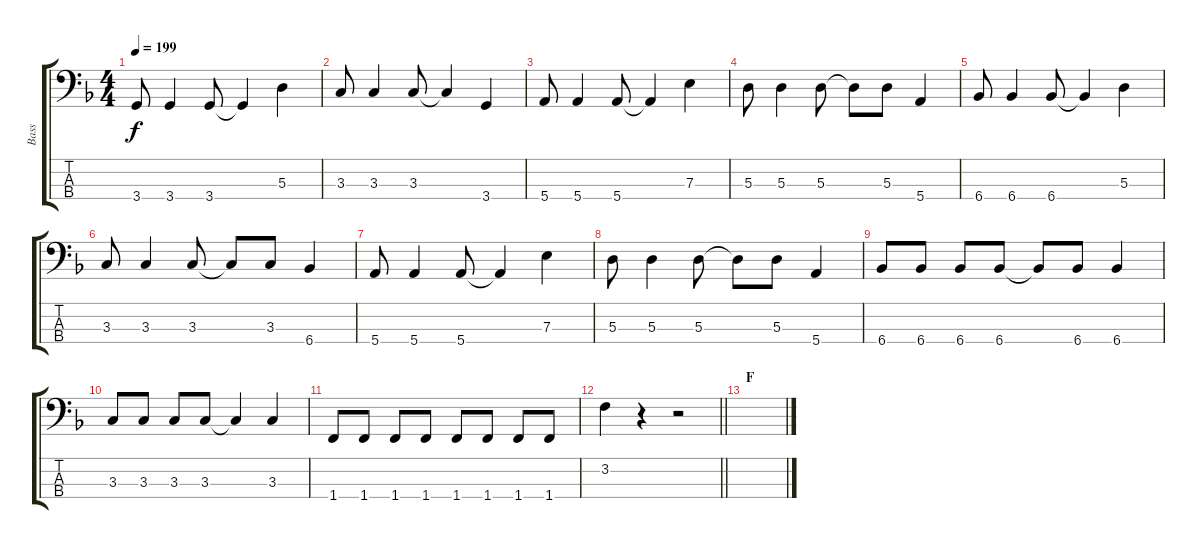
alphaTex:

\track ("Bass" "Bass") {instrument electricbasspick}
\staff {score tabs}
\tuning (G2 D2 A1 E1) {hide}
\ts (4 4)
\tempo 199
\clef f4
\ks f
3.4.8{dy f} 3.4.4 3.4.8 3.4{t}.4 5.3.4 |
3.3.8 3.3.4 3.3.8 3.3{t}.4 3.4.4 |
5.4.8 5.4.4 5.4.8 5.4{t}.4 7.3.4 |
5.3.8 5.3.4 5.3.8 5.3{t}.8 5.3.8 5.4.4 |
6.4.8 6.4.4 6.4.8 6.4{t}.4 5.3.4 |
3.3.8 3.3.4 3.3.8 3.3{t}.8 3.3.8 6.4.4 |
5.4.8 5.4.4 5.4.8 5.4{t}.4 7.3.4 |
5.3.8 5.3.4 5.3.8 5.3{t}.8 5.3.8 5.4.4 |
6.4.8 6.4.8 6.4.8 6.4.8 6.4{t}.8 6.4.8 6.4.4 |
3.3.8 3.3.8 3.3.8 3.3.8 3.3{t}.4 3.3.4 |
1.4.8 1.4.8 1.4.8 1.4.8 1.4.8 1.4.8 1.4.8 1.4.8 |
\barLineRight lightlight
3.2.4 r.4 r.2 |
\section ("" "F")
